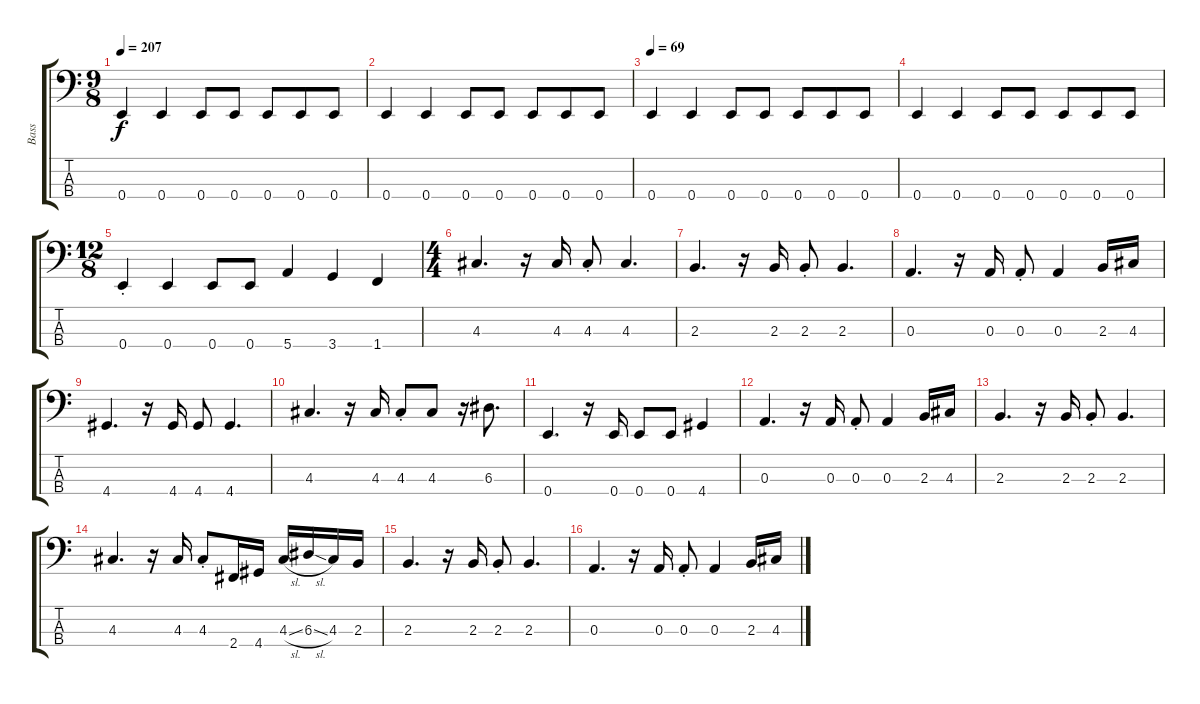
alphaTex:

\track ("Bass" "Bass") {instrument electricbassfinger}
\staff {score tabs}
\tuning (G2 D2 A1 E1) {hide}
\ts (9 8)
\tempo 207
\clef f4
\ks c
0.4.4{dy f} 0.4.4 0.4.8 0.4.8 0.4.8 0.4.8 0.4.8 |
0.4.4 0.4.4 0.4.8 0.4.8 0.4.8 0.4.8 0.4.8 |
\tempo 69
0.4.4 0.4.4 0.4.8 0.4.8 0.4.8 0.4.8 0.4.8 |
0.4.4 0.4.4 0.4.8 0.4.8 0.4.8 0.4.8 0.4.8 |
\ts (12 8)
0.4{st}.4 0.4.4 0.4.8 0.4.8 5.4.4 3.4.4 1.4.4 |
\ts (4 4)
4.3.4{d} r.16 4.3.16 4.3{st}.8 4.3.4{d} |
2.3.4{d} r.16 2.3.16 2.3{st}.8 2.3.4{d} |
0.3.4{d} r.16 0.3.16 0.3{st}.8 0.3.4 2.3.16 4.3.16 |
4.4.4{d} r.16 4.4.16 4.4.8 4.4.4{d} |
4.3.4{d} r.16 4.3.16 4.3{st}.8 4.3.8 r.16 6.3.8{d} |
0.4.4{d} r.16 0.4.16 0.4.8 0.4.8 4.4.4 |
0.3.4{d} r.16 0.3.16 0.3{st}.8 0.3.4 2.3.16 4.3.16 |
2.3.4{d} r.16 2.3.16 2.3{st}.8 2.3.4{d} |
4.3.4{d} r.16 4.3.16 4.3{st}.8 2.4.16 4.4.16 4.3{sl}.16 6.3{sl}.16 4.3.16 2.3.16 |
2.3.4{d} r.16 2.3.16 2.3{st}.8 2.3.4{d} |
0.3.4{d} r.16 0.3.16 0.3{st}.8 0.3.4 2.3.16 4.3.16
